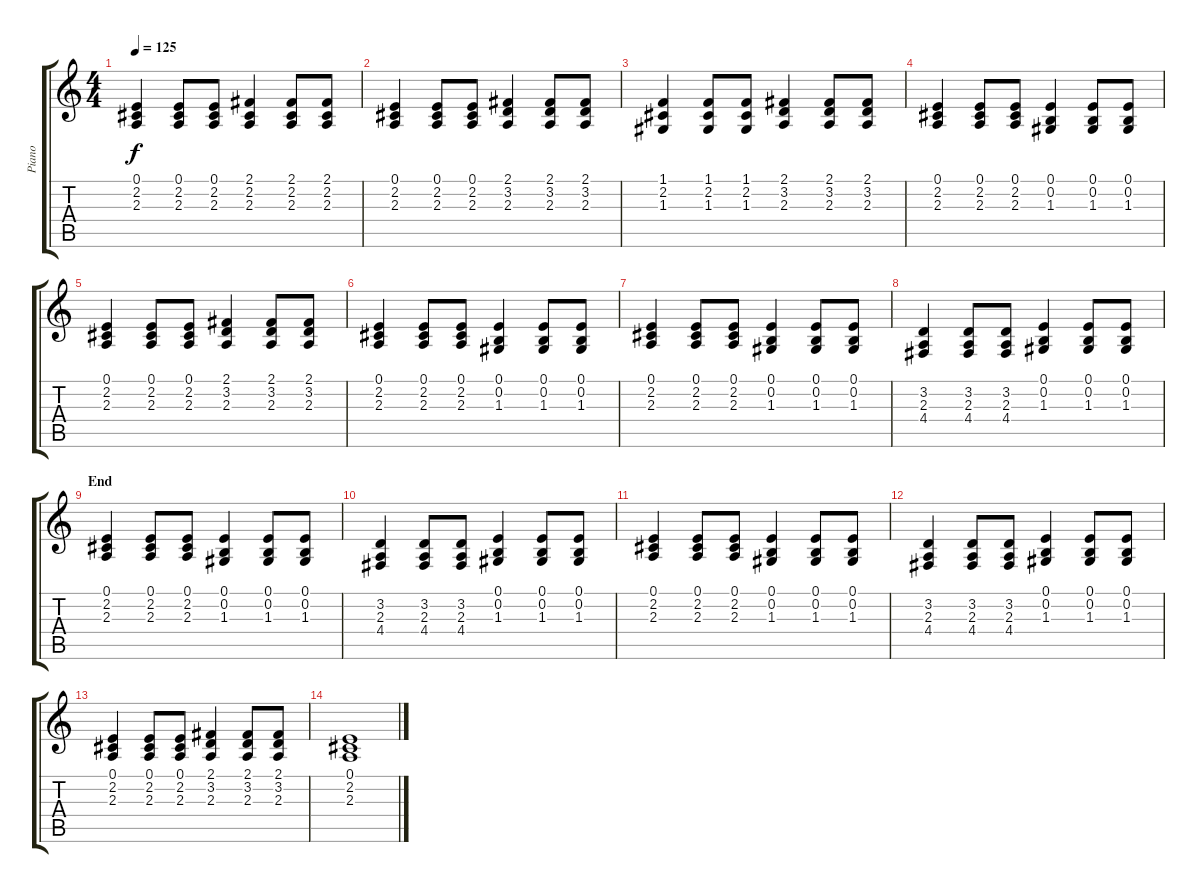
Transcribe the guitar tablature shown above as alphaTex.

\track ("Piano" "Piano") {instrument acousticgrandpiano}
\staff {score tabs}
\tuning (E4 B3 G3 D3 A2 E2) {hide}
\ts (4 4)
\tempo 125
\clef g2
\ks c
(0.1 2.2 2.3).4{dy f} (0.1 2.2 2.3).8 (0.1 2.2 2.3).8 (2.1 2.2 2.3).4 (2.1 2.2 2.3).8 (2.1 2.2 2.3).8 |
(0.1 2.2 2.3).4 (0.1 2.2 2.3).8 (0.1 2.2 2.3).8 (2.1 3.2 2.3).4 (2.1 3.2 2.3).8 (2.1 3.2 2.3).8 |
(1.1 2.2 1.3).4 (1.1 2.2 1.3).8 (1.1 2.2 1.3).8 (2.1 3.2 2.3).4 (2.1 3.2 2.3).8 (2.1 3.2 2.3).8 |
(0.1 2.2 2.3).4 (0.1 2.2 2.3).8 (0.1 2.2 2.3).8 (0.1 0.2 1.3).4 (0.1 0.2 1.3).8 (0.1 0.2 1.3).8 |
(0.1 2.2 2.3).4 (0.1 2.2 2.3).8 (0.1 2.2 2.3).8 (2.1 3.2 2.3).4 (2.1 3.2 2.3).8 (2.1 3.2 2.3).8 |
(0.1 2.2 2.3).4 (0.1 2.2 2.3).8 (0.1 2.2 2.3).8 (0.1 0.2 1.3).4 (0.1 0.2 1.3).8 (0.1 0.2 1.3).8 |
(0.1 2.2 2.3).4 (0.1 2.2 2.3).8 (0.1 2.2 2.3).8 (0.1 0.2 1.3).4 (0.1 0.2 1.3).8 (0.1 0.2 1.3).8 |
(3.2 2.3 4.4).4 (3.2 2.3 4.4).8 (3.2 2.3 4.4).8 (0.1 0.2 1.3).4 (0.1 0.2 1.3).8 (0.1 0.2 1.3).8 |
\section ("" "End")
(0.1 2.2 2.3).4 (0.1 2.2 2.3).8 (0.1 2.2 2.3).8 (0.1 0.2 1.3).4 (0.1 0.2 1.3).8 (0.1 0.2 1.3).8 |
(3.2 2.3 4.4).4 (3.2 2.3 4.4).8 (3.2 2.3 4.4).8 (0.1 0.2 1.3).4 (0.1 0.2 1.3).8 (0.1 0.2 1.3).8 |
(0.1 2.2 2.3).4 (0.1 2.2 2.3).8 (0.1 2.2 2.3).8 (0.1 0.2 1.3).4 (0.1 0.2 1.3).8 (0.1 0.2 1.3).8 |
(3.2 2.3 4.4).4 (3.2 2.3 4.4).8 (3.2 2.3 4.4).8 (0.1 0.2 1.3).4 (0.1 0.2 1.3).8 (0.1 0.2 1.3).8 |
(0.1 2.2 2.3).4 (0.1 2.2 2.3).8 (0.1 2.2 2.3).8 (2.1 3.2 2.3).4 (2.1 3.2 2.3).8 (2.1 3.2 2.3).8 |
(0.1 2.2 2.3).1
